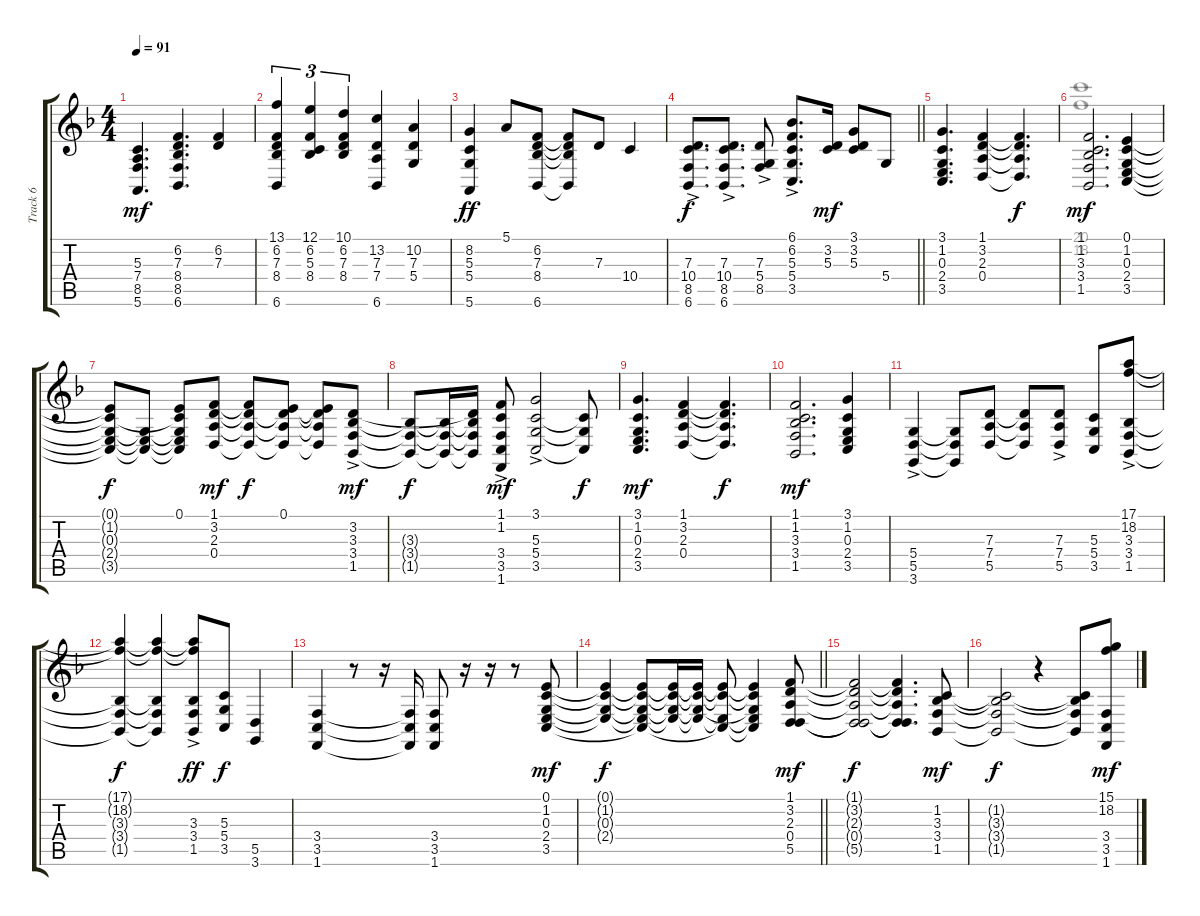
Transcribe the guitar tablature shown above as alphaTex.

\track ("Track 6" "Track 6") {instrument synthstrings2}
\staff {score tabs}
\tuning (E4 B3 G3 D3 A2 E2) {hide}
\voice
\ts (4 4)
\tempo 91
\clef g2
\ks f
(5.3 7.4 8.5 5.6).4{d dy mf} (6.2 7.3 8.4 8.5 6.6).4{d} (6.2 7.3).4 |
(13.1 6.2 7.3 8.4 6.6).4{tu (3 2)} (12.1 6.2 5.3 8.4).4{tu (3 2)} (10.1 6.2 7.3 8.4).4{tu (3 2)} (13.2 7.3 7.4 6.6).4 (10.2 7.3 5.4).4 |
(8.2 5.3 5.4 5.6).4{dy ff} 5.1.8 (6.2 7.3 8.4 6.6).8 (6.2{t} 7.3{t} 8.4{t} 6.6{t}).8 7.3.8 10.4.4 |
\barLineRight lightlight
(7.3{ac} 10.4{ac} 8.5{ac} 6.6{ac}).8{d dy f} (7.3{ac} 10.4{ac} 8.5{ac} 6.6{ac}).8{d} (7.3{ac} 5.4{ac} 8.5{ac}).8 (6.1{ac} 6.2{ac} 5.3{ac} 5.4{ac} 3.5{ac}).8{d} (3.2 5.3).16{dy mf} (3.1 3.2 5.3).8 5.4.8 |
(3.1 1.2 0.3 2.4 3.5).4{d volume 12 instrument synthstrings1} (1.1 3.2 2.3 0.4).4 (1.1{t} 3.2{t} 2.3{t} 0.4{t}).4{d dy f} |
(1.1 1.2 3.3 3.4 1.5).2{d dy mf} (0.1 1.2 0.3 2.4 3.5).4 |
(0.1{t} 1.2{t} 0.3{t} 2.4{t} 3.5{t}).8{dy f} (0.3{t} 2.4{t} 3.5{t}).8 (0.1 1.2{t} 0.3{t} 2.4{t} 3.5{t}).8 (1.1 3.2 2.3 0.4).8{dy mf} (1.1{t} 3.2{t} 2.3{t} 0.4{t}).8{dy f} (0.1 3.2{t} 2.3{t} 0.4{t}).8 (0.1{t} 3.2{t} 2.3{t} 0.4{t}).8 (3.2 3.3{ac} 3.4{ac} 1.5{ac}).8{dy mf} |
(3.3{t} 3.4{t} 1.5{t}).8{dy f} (3.3{t} 3.4{t} 1.5{t}).16 (3.2{t} 3.3{t} 3.4{t} 1.5{t}).16 (1.1 1.2 3.4{ac} 3.5{ac} 1.6{ac}).8{dy mf} (3.1 5.3{ac} 5.4{ac} 3.5{ac}).2 (5.3{t} 5.4{t} 3.5{t}).8{dy f} |
(3.1 1.2 0.3 2.4 3.5).4{d dy mf} (1.1 3.2 2.3 0.4).4 (1.1{t} 3.2{t} 2.3{t} 0.4{t}).4{d dy f} |
(1.1 1.2 3.3 3.4 1.5).2{d dy mf} (3.1 1.2 0.3 2.4 3.5).4 |
(5.4{ac} 5.5{ac} 3.6{ac}).4 (5.4{t} 5.5{t} 3.6{t}).8 (7.3 7.4 5.5).8 (7.3{t} 7.4{t} 5.5{t}).8 (7.3{ac} 7.4{ac} 5.5{ac}).8 (5.3 5.4 3.5).8 (17.1 18.2 3.3{ac} 3.4{ac} 1.5{ac}).8 |
(17.1{t} 18.2{t} 3.3{t} 3.4{t} 1.5{t}).4{dy f} (17.1{t} 18.2{t} 3.3{t} 3.4{t} 1.5{t}).4 (17.1{t} 18.2{t} 3.3{ac} 3.4{ac} 1.5{ac}).8{dy ff} (5.3 5.4 3.5).8{dy f} (5.5 3.6).4 |
(3.4 3.5 1.6).4 r.8 r.16 (3.4{t} 3.5{t} 1.6{t}).16 (3.4 3.5 1.6).8 r.16 r.16 r.8 (0.1 1.2 0.3 2.4 3.5).8{dy mf} |
\barLineRight lightlight
(0.1{t} 1.2{t} 0.3{t} 2.4{t}).4{dy f} (0.1{t} 1.2{t} 0.3{t} 2.4{t} 3.5{t}).8 (0.1{t} 1.2{t} 0.3{t} 2.4{t}).16 (0.1{t} 1.2{t} 0.3{t} 2.4{t}).16 (0.1{t} 1.2{t} 2.4{t} 3.5{t}).8 (0.1{t} 1.2{t} 0.3{t} 2.4{t} 3.5{t}).4 (1.1 3.2 2.3 0.4 5.5).8{dy mf} |
(1.1{t} 3.2{t} 2.3{t} 0.4{t} 5.5{t}).2{dy f} (1.1{t} 3.2{t} 2.3{t} 0.4{t} 5.5{t}).4{d} (1.2 3.3 3.4 1.5).8{dy mf} |
(1.2{t} 3.3{t} 3.4{t} 1.5{t}).2{dy f} r.4 (1.2{t} 3.3{t} 3.4{t} 1.5{t}).8 (15.1 18.2 3.4 3.5 1.6).8{dy mf}
\voice
\clef g2
\ottava regular
\simile none
\ks f
|
|
|
\barLineRight lightlight
|
|
(20.1 18.2).1 |
|
|
|
|
|
|
|
\barLineRight lightlight
|
|
